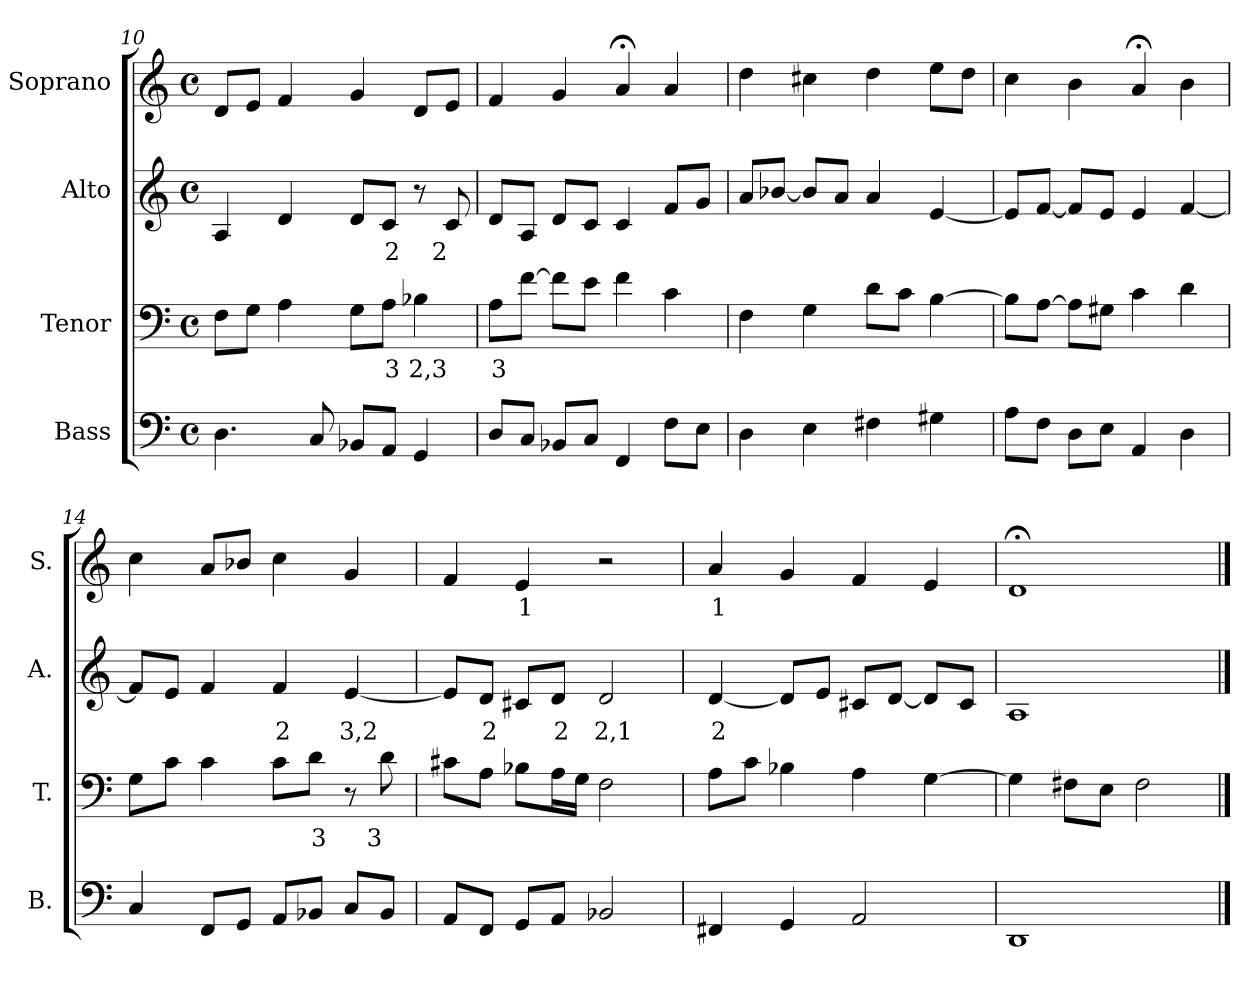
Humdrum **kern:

**kern	**kern	**text	**kern	**text	**kern	**text
*part4	*part3	*part3	*part2	*part2	*part1	*part1
*staff4	*staff3	*staff3	*staff2	*staff2	*staff1	*staff1
*I"Bass	*I"Tenor	*	*I"Alto	*	*I"Soprano	*
*I'B.	*I'T.	*	*I'A.	*	*I'S.	*
!!LO:LB:g=z
*clefF4	*clefF4	*	*clefG2	*	*clefG2	*
*k[]	*k[]	*	*k[]	*	*k[]	*
*M4/4	*M4/4	*	*M4/4	*	*M4/4	*
*met(c)	*met(c)	*	*met(c)	*	*met(c)	*
=10	=10	=10	=10	=10	=10	=10
4.Di\	8Fj\L	.	4AZ/	.	8dV/L	.
.	8Gj\J	.	.	.	8eV/J	.
.	4Aj\	.	4dZ/	.	4fV/	.
8Ci/	.	.	.	.	.	.
8BB-Xi/L	8Gj\L	.	8dZ/L	.	4gV/	.
8AAi/J	8Aj\J	3	8cZ/J	2	.	.
4GGi/	4B-XZ\	2,3	8r	.	8dV/L	.
.	.	.	8cZ/	2	8eV/J	.
=11	=11	=11	=11	=11	=11	=11
8Di/L	8Aj\L	3	8dZ/L	.	4fV/	.
8Ci/J	[8fj\J	.	8AZ/J	.	.	.
8BB-Xi/L	8fj\L]	.	8dZ/L	.	4gV/	.
8Ci/J	8ej\J	.	8cZ/J	.	.	.
4FFi/	4fj\	.	4cZ/	.	4a;<V/	.
8Fi\L	4cj\	.	8fZ/L	.	4aV/	.
8Ei\J	.	.	8gZ/J	.	.	.
=12	=12	=12	=12	=12	=12	=12
4Di\	4Fj\	.	8aZ/L	.	4ddV\	.
.	.	.	[8b-XZ/J	.	.	.
4Ei\	4Gj\	.	8b-Z/L]	.	4cc#XV\	.
.	.	.	8aZ/J	.	.	.
4F#Xi\	8dj\L	.	4aZ/	.	4ddV\	.
.	8cj\J	.	.	.	.	.
4G#Xi\	[4Bj\	.	[4eZ/	.	8eeV\L	.
.	.	.	.	.	8ddV\J	.
=13	=13	=13	=13	=13	=13	=13
8Ai\L	8Bj\L]	.	8eZ/L]	.	4ccV\	.
8Fi\J	[8Aj\J	.	[8fZ/J	.	.	.
8Di\L	8Aj\L]	.	8fZ/L]	.	4bV\	.
8Ei\J	8G#Xj\J	.	8eZ/J	.	.	.
4AAi/	4cj\	.	4eZ/	.	4a;<V/	.
4Di\	4dj\	.	[4fZ/	.	4bV\	.
!!LO:PB:g=z
=14	=14	=14	=14	=14	=14	=14
4Ci/	8Gj\L	.	8fZ/L]	.	4ccV\	.
.	8cj\J	.	8eZ/J	.	.	.
8FFi/L	4cj\	.	4fZ/	.	8aV/L	.
8GGi/J	.	.	.	.	8b-XV/J	.
8AAi/L	8cj\L	.	4fZ/	2	4ccV\	.
8BB-Xi/J	8dj\J	3	.	.	.	.
8Ci/L	8r	.	[4ej/	3,2	4gV/	.
8BB-i/J	8dj\	3	.	.	.	.
=15	=15	=15	=15	=15	=15	=15
8AAi/L	8c#Xj\L	.	8eZ/L]	.	4fV/	.
8FFi/J	8Aj\J	.	8dZ/J	2	.	.
8GGi/L	8B-Xj\L	.	8c#XZ/L	.	4eV/	1
8AAi/J	16Aj\L	.	8dZ/J	2	.	.
.	16Gj\JJ	.	.	.	.	.
2BB-Xi/	2Fj\	.	2dZ/	2,1	2r	.
=16	=16	=16	=16	=16	=16	=16
4FF#Xi/	8Aj\L	.	[4dZ/	2	4aV/	1
.	8cj\J	.	.	.	.	.
4GGi/	4B-Xj\	.	8dZ/L]	.	4gV/	.
.	.	.	8eZ/J	.	.	.
2AAi/	4Aj\	.	8c#XZ/L	.	4fV/	.
.	.	.	[8dZ/J	.	.	.
.	[4Gj\	.	8dZ/L]	.	4eV/	.
.	.	.	8c#Z/J	.	.	.
=17	=17	=17	=17	=17	=17	=17
1DDi	4Gj\]	.	1AZ	.	1d;<V	.
.	8F#Xj\L	.	.	.	.	.
.	8Ej\J	.	.	.	.	.
.	2F#j\	.	.	.	.	.
==	==	==	==	==	==	==
*-	*-	*-	*-	*-	*-	*-
